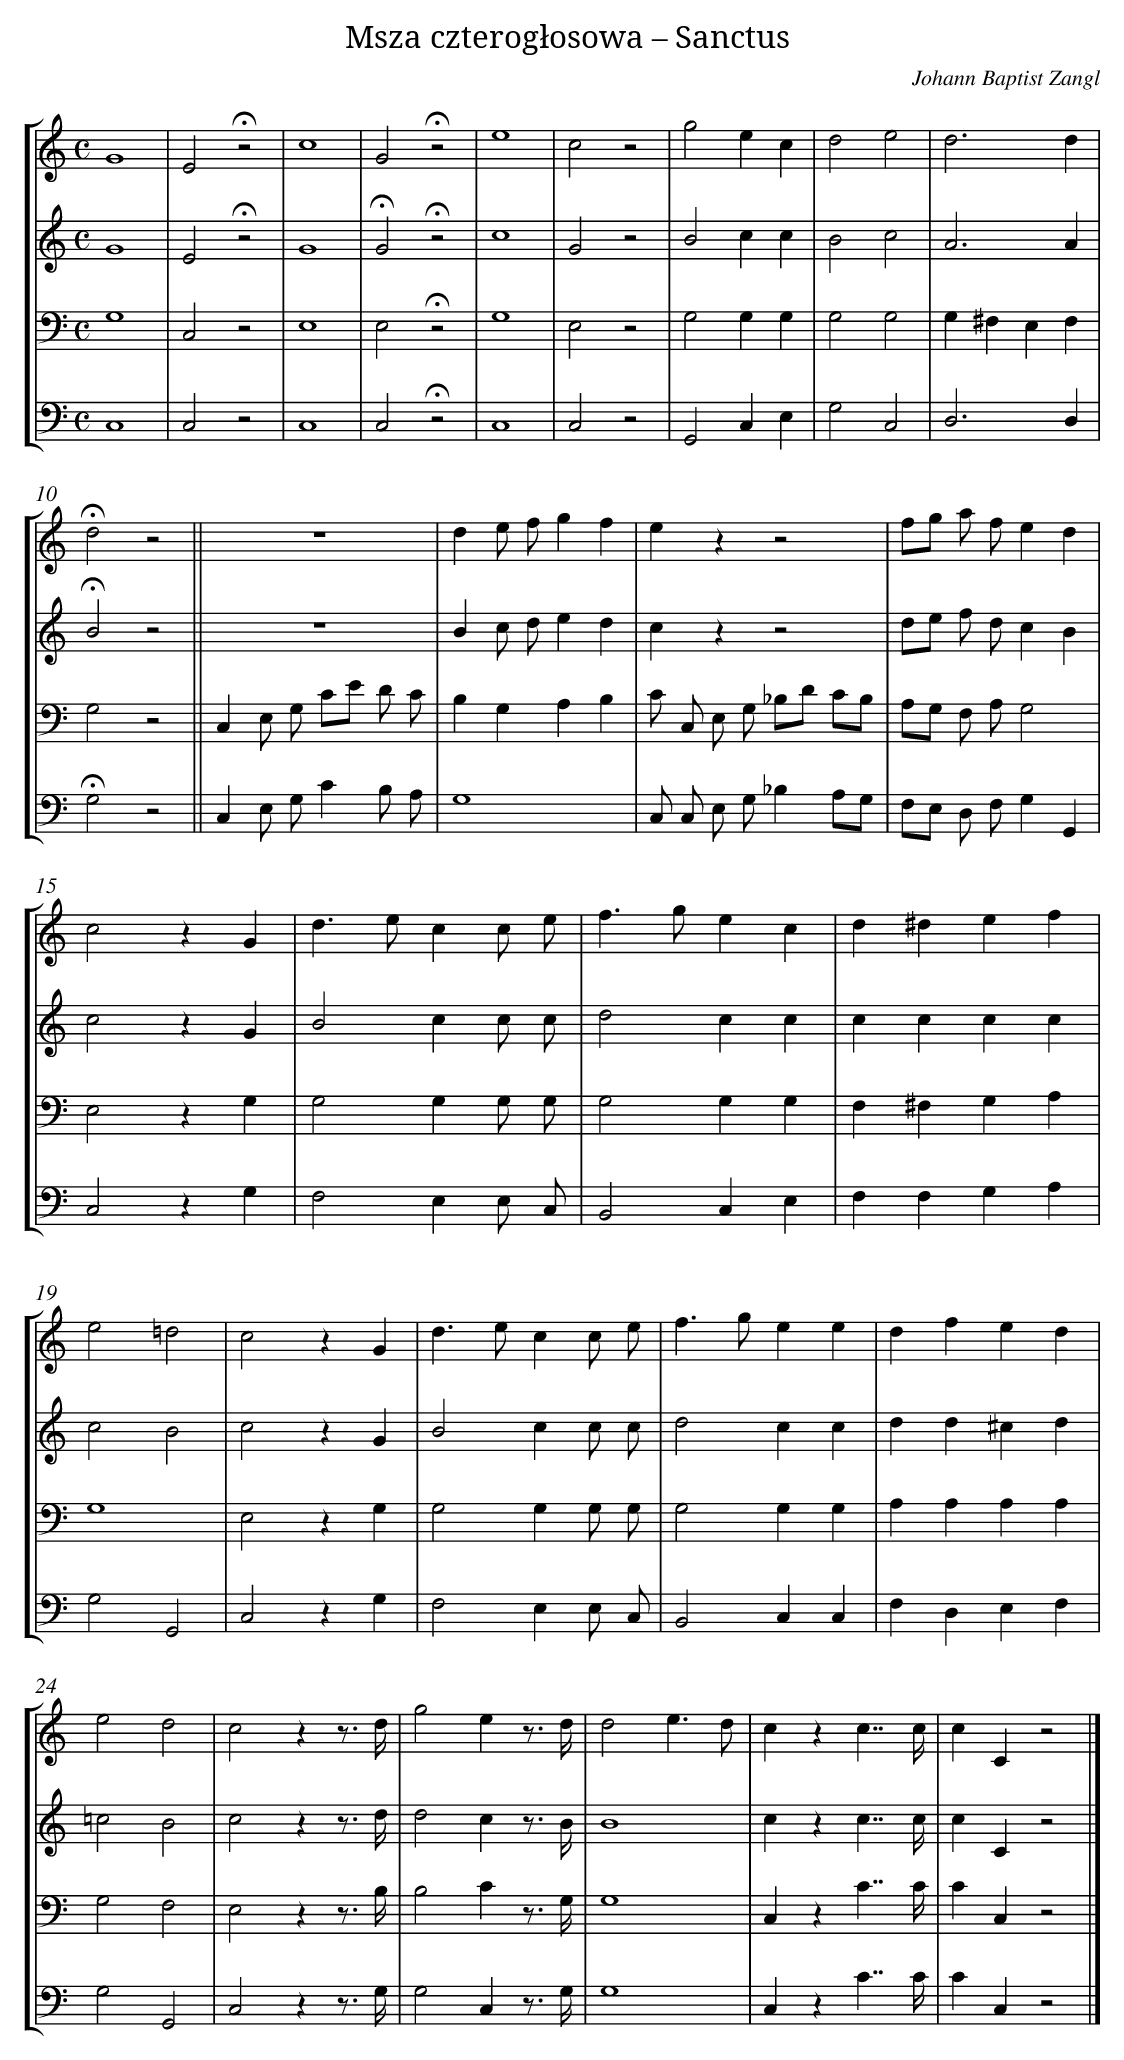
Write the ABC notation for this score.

X:1
T: Msza czterogłosowa – Sanctus
C: Johann Baptist Zangl
L: 1/4
M: C
%%staves [1 2 3 4]
V: 1 clef=treble
V: 2 clef=treble
V: 3 clef=bass
V: 4 clef=bass
K: C
[V:1] G4 |
[V:2] G4 |
[V:3] G,4 |
[V:4] C,4 |
[V:1] E2!fermata!z2 |
[V:2] E2!fermata!z2 |
[V:3] C,2z2 |
[V:4] C,2z2 |
[V:1] c4 |
[V:2] G4 |
[V:3] E,4 |
[V:4] C,4 |
[V:1] G2!fermata!z2 |
[V:2] !fermata!G2!fermata!z2 |
[V:3] E,2!fermata!z2 |
[V:4] C,2!fermata!z2 |
[V:1] e4 |
[V:2] c4 |
[V:3] G,4 |
[V:4] C,4 |
[V:1] c2z2 |
[V:2] G2z2 |
[V:3] E,2z2 |
[V:4] C,2z2 |
[V:1] g2ec |
[V:2] B2cc |
[V:3] G,2G,G, |
[V:4] G,,2C,E, |
[V:1] d2e2 |
[V:2] B2c2 |
[V:3] G,2G,2 |
[V:4] G,2C,2 |
[V:1] d3d |
[V:2] A3A |
[V:3] G,^F,E,F, |
[V:4] D,3D, |
[V:1] !fermata!d2z2 ||
[V:2] !fermata!B2z2 ||
[V:3] G,2z2 ||
[V:4] !fermata!G,2z2 ||
[V:1] z4 |
[V:2] z4 |
[V:3] C,E,/ G,/ C/E/ D/ C/ |
[V:4] C,E,/ G,/CB,/ A,/ |
[V:1] de/ f/gf |
[V:2] Bc/ d/ed |
[V:3] B,G,A,B, |
[V:4] G,4 |
[V:1] ezz2 |
[V:2] czz2 |
[V:3] C/ C,/ E,/ G,/ _B,/D/ C/B,/ |
[V:4] C,/ C,/ E,/ G,/_B,A,/G,/ |
[V:1] f/g/ a/ f/ed |
[V:2] d/e/ f/ d/cB |
[V:3] A,/G,/ F,/ A,/G,2 |
[V:4] F,/E,/ D,/ F,/G,G,, |
[V:1] c2zG |
[V:2] c2zG |
[V:3] E,2zG, |
[V:4] C,2zG, |
[V:1] d>ecc/ e/ |
[V:2] B2cc/ c/ |
[V:3] G,2G,G,/ G,/ |
[V:4] F,2E,E,/ C,/ |
[V:1] f>gec |
[V:2] d2cc |
[V:3] G,2G,G, |
[V:4] B,,2C,E, |
[V:1] d^def |
[V:2] cccc |
[V:3] F,^F,G,A, |
[V:4] F,F,G,A, |
[V:1] e2=d2 |
[V:2] c2B2 |
[V:3] G,4 |
[V:4] G,2G,,2 |
[V:1] c2zG |
[V:2] c2zG |
[V:3] E,2zG, |
[V:4] C,2zG, |
[V:1] d>ecc/ e/ |
[V:2] B2cc/ c/ |
[V:3] G,2G,G,/ G,/ |
[V:4] F,2E,E,/ C,/ |
[V:1] f>gee |
[V:2] d2cc |
[V:3] G,2G,G, |
[V:4] B,,2C,C, |
[V:1] dfed |
[V:2] dd^cd |
[V:3] A,A,A,A, |
[V:4] F,D,E,F, |
[V:1] e2d2 |
[V:2] =c2B2 |
[V:3] G,2F,2 |
[V:4] G,2G,,2 |
[V:1] c2zz3// d// |
[V:2] c2zz3// d// |
[V:3] E,2zz3// B,// |
[V:4] C,2zz3// G,// |
[V:1] g2ez3// d// |
[V:2] d2cz3// B// |
[V:3] B,2Cz3// G,// |
[V:4] G,2C,z3// G,// |
[V:1] d2e3/d/ |
[V:2] B4 |
[V:3] G,4 |
[V:4] G,4 |
[V:1] czc7//c// |
[V:2] czc7//c// |
[V:3] C,zC7//C// |
[V:4] C,zC7//C// |
[V:1] cCz2 |]
[V:2] cCz2 |]
[V:3] CC,z2 |]
[V:4] CC,z2 |]
